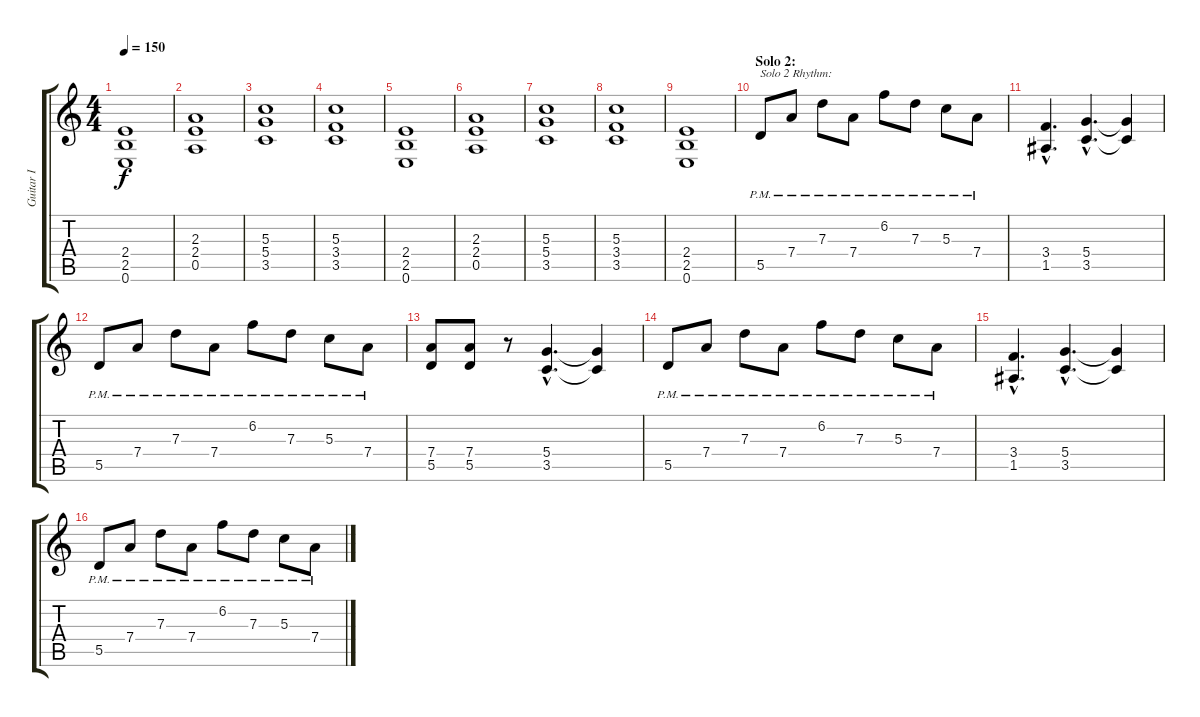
\track ("Guitar I" "Guitar I") {instrument distortionguitar}
\staff {score tabs}
\tuning (E4 B3 G3 D3 A2 E2) {hide}
\ts (4 4)
\tempo 150
\clef g2
\ks c
(2.4 2.5 0.6).1{dy f} |
(2.3 2.4 0.5).1 |
(5.3 5.4 3.5).1 |
(5.3 3.4 3.5).1 |
(2.4 2.5 0.6).1 |
(2.3 2.4 0.5).1 |
(5.3 5.4 3.5).1 |
(5.3 3.4 3.5).1 |
(2.4 2.5 0.6).1 |
\section ("" "Solo 2:")
5.5{pm}.8{txt "Solo 2 Rhythm:"} 7.4{pm}.8 7.3{pm}.8 7.4{pm}.8 6.2{pm}.8 7.3{pm}.8 5.3{pm}.8 7.4{pm}.8 |
(3.4{hac} 1.5{hac}).4{d} (5.4{hac} 3.5{hac}).4{d} (5.4{t} 3.5{t}).4 |
5.5{pm}.8 7.4{pm}.8 7.3{pm}.8 7.4{pm}.8 6.2{pm}.8 7.3{pm}.8 5.3{pm}.8 7.4{pm}.8 |
(7.4 5.5).8 (7.4 5.5).8 r.8 (5.4{hac} 3.5{hac}).4{d} (5.4{t} 3.5{t}).4 |
5.5{pm}.8 7.4{pm}.8 7.3{pm}.8 7.4{pm}.8 6.2{pm}.8 7.3{pm}.8 5.3{pm}.8 7.4{pm}.8 |
(3.4{hac} 1.5{hac}).4{d} (5.4{hac} 3.5{hac}).4{d} (5.4{t} 3.5{t}).4 |
5.5{pm}.8 7.4{pm}.8 7.3{pm}.8 7.4{pm}.8 6.2{pm}.8 7.3{pm}.8 5.3{pm}.8 7.4{pm}.8
